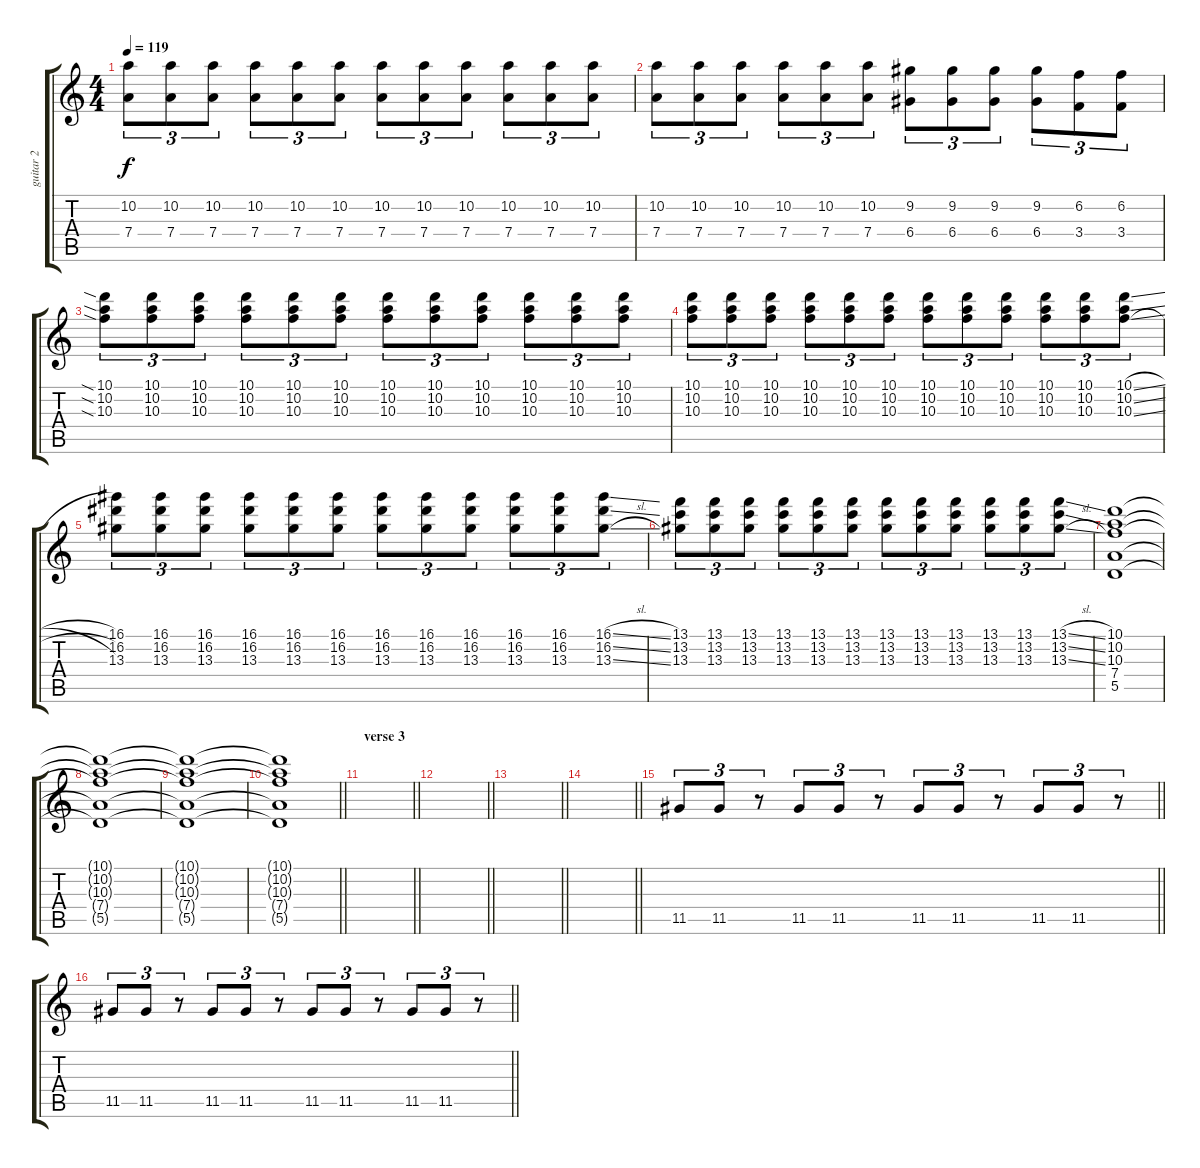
\track ("guitar 2" "guitar 2") {instrument overdrivenguitar}
\staff {score tabs}
\tuning (E4 B3 G3 D3 A2 E2) {hide}
\ts (4 4)
\tempo 119
\clef g2
\ks c
(10.2 7.4).8{tu (3 2) dy f} (10.2 7.4).8{tu (3 2)} (10.2 7.4).8{tu (3 2)} (10.2 7.4).8{tu (3 2)} (10.2 7.4).8{tu (3 2)} (10.2 7.4).8{tu (3 2)} (10.2 7.4).8{tu (3 2)} (10.2 7.4).8{tu (3 2)} (10.2 7.4).8{tu (3 2)} (10.2 7.4).8{tu (3 2)} (10.2 7.4).8{tu (3 2)} (10.2 7.4).8{tu (3 2)} |
(10.2 7.4).8{tu (3 2)} (10.2 7.4).8{tu (3 2)} (10.2 7.4).8{tu (3 2)} (10.2 7.4).8{tu (3 2)} (10.2 7.4).8{tu (3 2)} (10.2 7.4).8{tu (3 2)} (9.2 6.4).8{tu (3 2)} (9.2 6.4).8{tu (3 2)} (9.2 6.4).8{tu (3 2)} (9.2 6.4).8{tu (3 2)} (6.2 3.4).8{tu (3 2)} (6.2 3.4).8{tu (3 2)} |
(10.1{sia} 10.2{sia} 10.3{sia}).8{tu (3 2)} (10.1 10.2 10.3).8{tu (3 2)} (10.1 10.2 10.3).8{tu (3 2)} (10.1 10.2 10.3).8{tu (3 2)} (10.1 10.2 10.3).8{tu (3 2)} (10.1 10.2 10.3).8{tu (3 2)} (10.1 10.2 10.3).8{tu (3 2)} (10.1 10.2 10.3).8{tu (3 2)} (10.1 10.2 10.3).8{tu (3 2)} (10.1 10.2 10.3).8{tu (3 2)} (10.1 10.2 10.3).8{tu (3 2)} (10.1 10.2 10.3).8{tu (3 2)} |
(10.1 10.2 10.3).8{tu (3 2)} (10.1 10.2 10.3).8{tu (3 2)} (10.1 10.2 10.3).8{tu (3 2)} (10.1 10.2 10.3).8{tu (3 2)} (10.1 10.2 10.3).8{tu (3 2)} (10.1 10.2 10.3).8{tu (3 2)} (10.1 10.2 10.3).8{tu (3 2)} (10.1 10.2 10.3).8{tu (3 2)} (10.1 10.2 10.3).8{tu (3 2)} (10.1 10.2 10.3).8{tu (3 2)} (10.1 10.2 10.3).8{tu (3 2)} (10.1{sl} 10.2{sl} 10.3{sl}).8{tu (3 2)} |
(16.1 16.2 13.3).8{tu (3 2)} (16.1 16.2 13.3).8{tu (3 2)} (16.1 16.2 13.3).8{tu (3 2)} (16.1 16.2 13.3).8{tu (3 2)} (16.1 16.2 13.3).8{tu (3 2)} (16.1 16.2 13.3).8{tu (3 2)} (16.1 16.2 13.3).8{tu (3 2)} (16.1 16.2 13.3).8{tu (3 2)} (16.1 16.2 13.3).8{tu (3 2)} (16.1 16.2 13.3).8{tu (3 2)} (16.1 16.2 13.3).8{tu (3 2)} (16.1{sl} 16.2{sl} 13.3{sl}).8{tu (3 2)} |
(13.1 13.2 13.3).8{tu (3 2)} (13.1 13.2 13.3).8{tu (3 2)} (13.1 13.2 13.3).8{tu (3 2)} (13.1 13.2 13.3).8{tu (3 2)} (13.1 13.2 13.3).8{tu (3 2)} (13.1 13.2 13.3).8{tu (3 2)} (13.1 13.2 13.3).8{tu (3 2)} (13.1 13.2 13.3).8{tu (3 2)} (13.1 13.2 13.3).8{tu (3 2)} (13.1 13.2 13.3).8{tu (3 2)} (13.1 13.2 13.3).8{tu (3 2)} (13.1{sl} 13.2{sl} 13.3{sl}).8{tu (3 2)} |
(10.1 10.2 10.3 7.4 5.5).1 |
(10.1{t} 10.2{t} 10.3{t} 7.4{t} 5.5{t}).1 |
(10.1{t} 10.2{t} 10.3{t} 7.4{t} 5.5{t}).1 |
\barLineRight lightlight
(10.1{t} 10.2{t} 10.3{t} 7.4{t} 5.5{t}).1 |
\section ("" "verse 3")
\barLineRight lightlight
|
\barLineRight lightlight
|
\barLineRight lightlight
|
\barLineRight lightlight
|
\barLineRight lightlight
11.5.8{tu (3 2)} 11.5.8{tu (3 2)} r.8{tu (3 2)} 11.5.8{tu (3 2)} 11.5.8{tu (3 2)} r.8{tu (3 2)} 11.5.8{tu (3 2)} 11.5.8{tu (3 2)} r.8{tu (3 2)} 11.5.8{tu (3 2)} 11.5.8{tu (3 2)} r.8{tu (3 2)} |
\barLineRight lightlight
11.5.8{tu (3 2)} 11.5.8{tu (3 2)} r.8{tu (3 2)} 11.5.8{tu (3 2)} 11.5.8{tu (3 2)} r.8{tu (3 2)} 11.5.8{tu (3 2)} 11.5.8{tu (3 2)} r.8{tu (3 2)} 11.5.8{tu (3 2)} 11.5.8{tu (3 2)} r.8{tu (3 2)}
